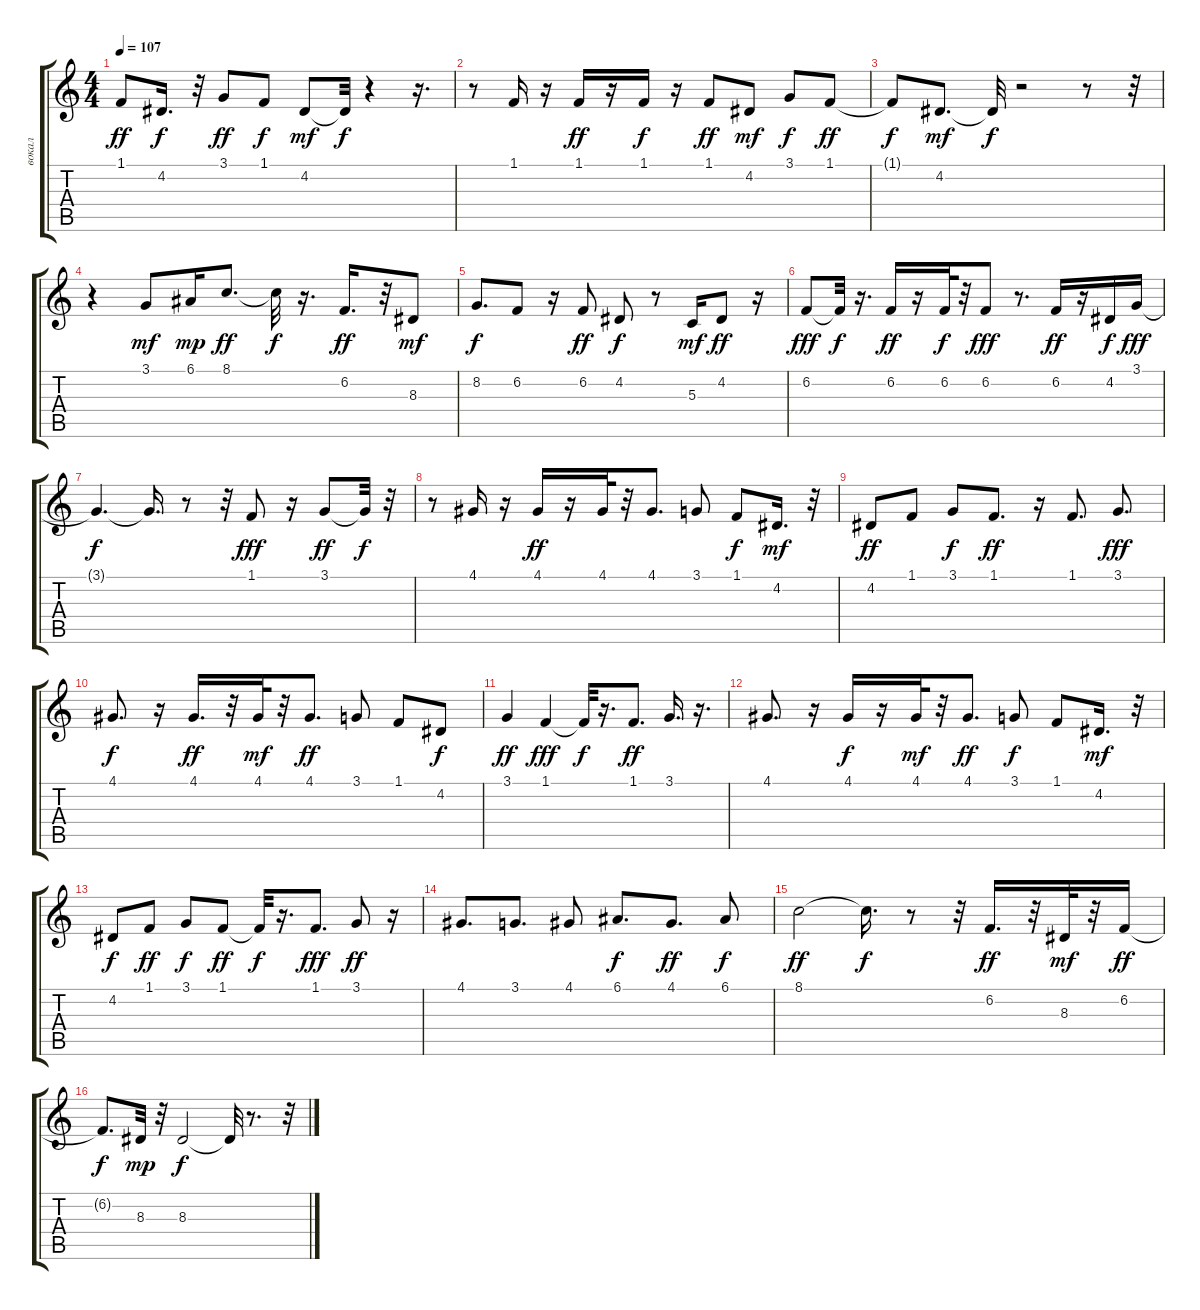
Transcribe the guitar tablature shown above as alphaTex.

\track ("вокал" "вокал") {instrument lead6voice}
\staff {score tabs}
\tuning (E4 B3 G3 D3 A2 E2) {hide}
\ts (4 4)
\tempo 107
\clef g2
\ks c
1.1.8{dy ff} 4.2.16{d dy f} r.32 3.1.8{dy ff} 1.1.8{dy f} 4.2.8{dy mf} 4.2{t}.32{dy f} r.4 r.16{d} |
r.8 1.1.16 r.16 1.1.16{dy ff} r.16 1.1.16{dy f} r.16 1.1.8{dy ff} 4.2.8{dy mf} 3.1.8{dy f} 1.1.8{dy ff} |
1.1{t}.8{dy f} 4.2.8{d dy mf} 4.2{t}.32{dy f} r.2 r.8 r.32 |
r.4 3.1.8{dy mf} 6.1.16{dy mp} 8.1.8{d dy ff} 8.1{t}.32{dy f} r.16{d} 6.2.16{d dy ff} r.32 8.3.8{dy mf} |
8.2.8{d dy f} 6.2.8 r.16 6.2.8{dy ff} 4.2.8{dy f} r.8 5.3.16{dy mf} 4.2.8{dy ff} r.16 |
6.2.8{dy fff} 6.2{t}.32{dy f} r.16{d} 6.2.16{dy ff} r.16 6.2.32{dy f} r.32 6.2.8{dy fff} r.8{d} 6.2.16{dy ff} r.16 4.2.16{dy f} 3.1.16{dy fff} |
3.1{t}.4{d dy f} 3.1{t}.16{d} r.8 r.32 1.1.8{dy fff} r.16 3.1.8{dy ff} 3.1{t}.32{dy f} r.32 |
r.8 4.1.16 r.16 4.1.16{dy ff} r.16 4.1.32 r.32 4.1.8{d} 3.1.8 1.1.8{dy f} 4.2.16{d dy mf} r.32 |
4.2.8{dy ff} 1.1.8 3.1.8{dy f} 1.1.8{d dy ff} r.16 1.1.8{d} 3.1.8{d dy fff} |
4.1.8{d dy f} r.16 4.1.16{d dy ff} r.32 4.1.32{dy mf} r.32 4.1.8{d dy ff} 3.1.8 1.1.8 4.2.8{dy f} |
3.1.4{dy ff} 1.1.4{dy fff} 1.1{t}.32{dy f} r.16{d} 1.1.8{d dy ff} 3.1.16{d} r.16{d} |
4.1.8{d} r.16 4.1.16{dy f} r.16 4.1.32{dy mf} r.32 4.1.8{d dy ff} 3.1.8{dy f} 1.1.8 4.2.16{d dy mf} r.32 |
4.2.8{dy f} 1.1.8{dy ff} 3.1.8{dy f} 1.1.8{dy ff} 1.1{t}.32{dy f} r.16{d} 1.1.8{d dy fff} 3.1.8{dy ff} r.16 |
4.1.8{d} 3.1.8{d} 4.1.8 6.1.8{d dy f} 4.1.8{d dy ff} 6.1.8{dy f} |
8.1.2{dy ff} 8.1{t}.16{d dy f} r.8 r.32 6.2.16{d dy ff} r.32 8.3.32{dy mf} r.32 6.2.16{dy ff} |
6.2{t}.8{d dy f} 8.3.32{dy mp} r.32 8.3.2{dy f} 8.3{t}.32 r.8{d} r.32
